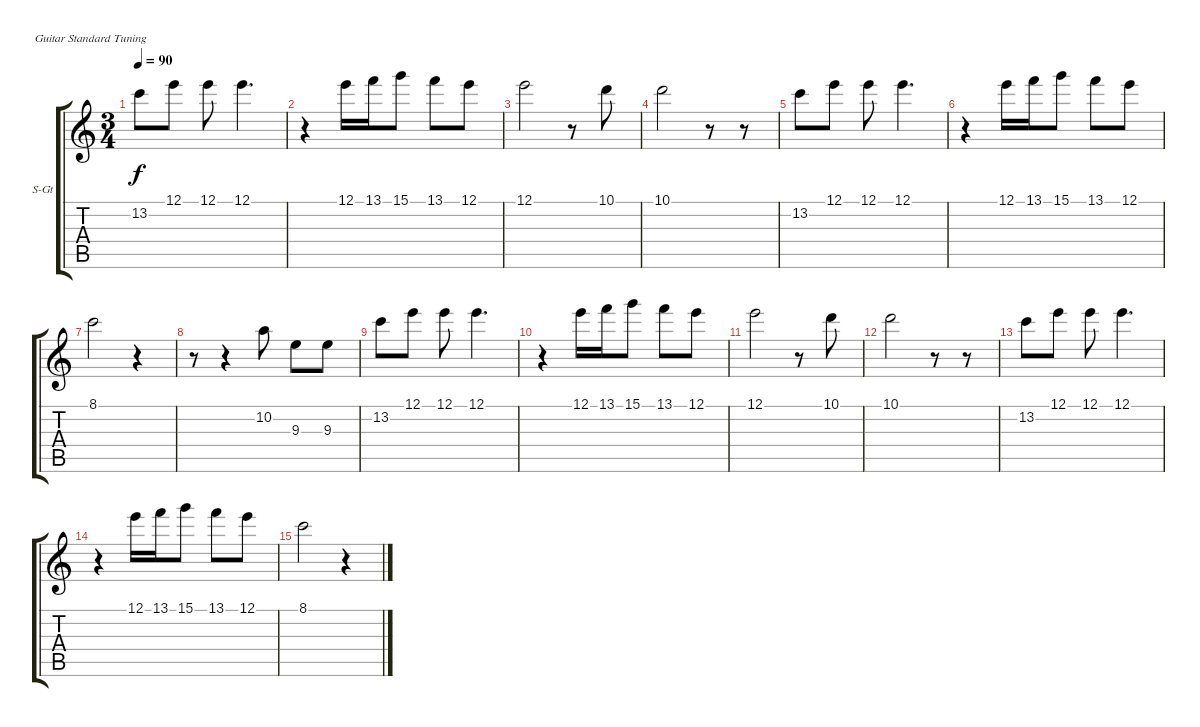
\defaultSystemsLayout 4
\bracketExtendMode groupsimilarinstruments
\firstSystemTrackNameOrientation horizontal
\otherSystemsTrackNameOrientation horizontal
\track ("Макс" "S-Gt") {instrument acousticguitarsteel}
\staff {score tabs}
\tuning (E4 B3 G3 D3 A2 E2)
\ts (3 4)
\tempo 90
\clef g2
\scale
0.485477
\ks c
13.2.8{dy f instrument acousticguitarsteel} 12.1.8 12.1.8 12.1.4{d} |
\scale
0.257261 r.4 12.1.16 13.1.16 15.1.8 13.1.8 12.1.8 |
\scale
0.257261 12.1.2 r.8 10.1.8 |
\scale
0.333333 10.1.2 r.8 r.8 |
\scale
0.333333 13.2.8 12.1.8 12.1.8 12.1.4{d} |
\scale
0.333333 r.4 12.1.16 13.1.16 15.1.8 13.1.8 12.1.8 |
\scale
0.333333 8.1.2 r.4 |
\scale
0.333333 r.8 r.4 10.2.8 9.3.8 9.3.8 |
\scale
0.333333 13.2.8 12.1.8 12.1.8 12.1.4{d} |
\scale
0.333333 r.4 12.1.16 13.1.16 15.1.8 13.1.8 12.1.8 |
\scale
0.333333 12.1.2 r.8 10.1.8 |
\scale
0.333333 10.1.2 r.8 r.8 |
\scale
0.333333 13.2.8 12.1.8 12.1.8 12.1.4{d} |
\scale
0.333333 r.4 12.1.16 13.1.16 15.1.8 13.1.8 12.1.8 |
\scale
0.333333 8.1.2 r.4 |
\scale
0.333333
